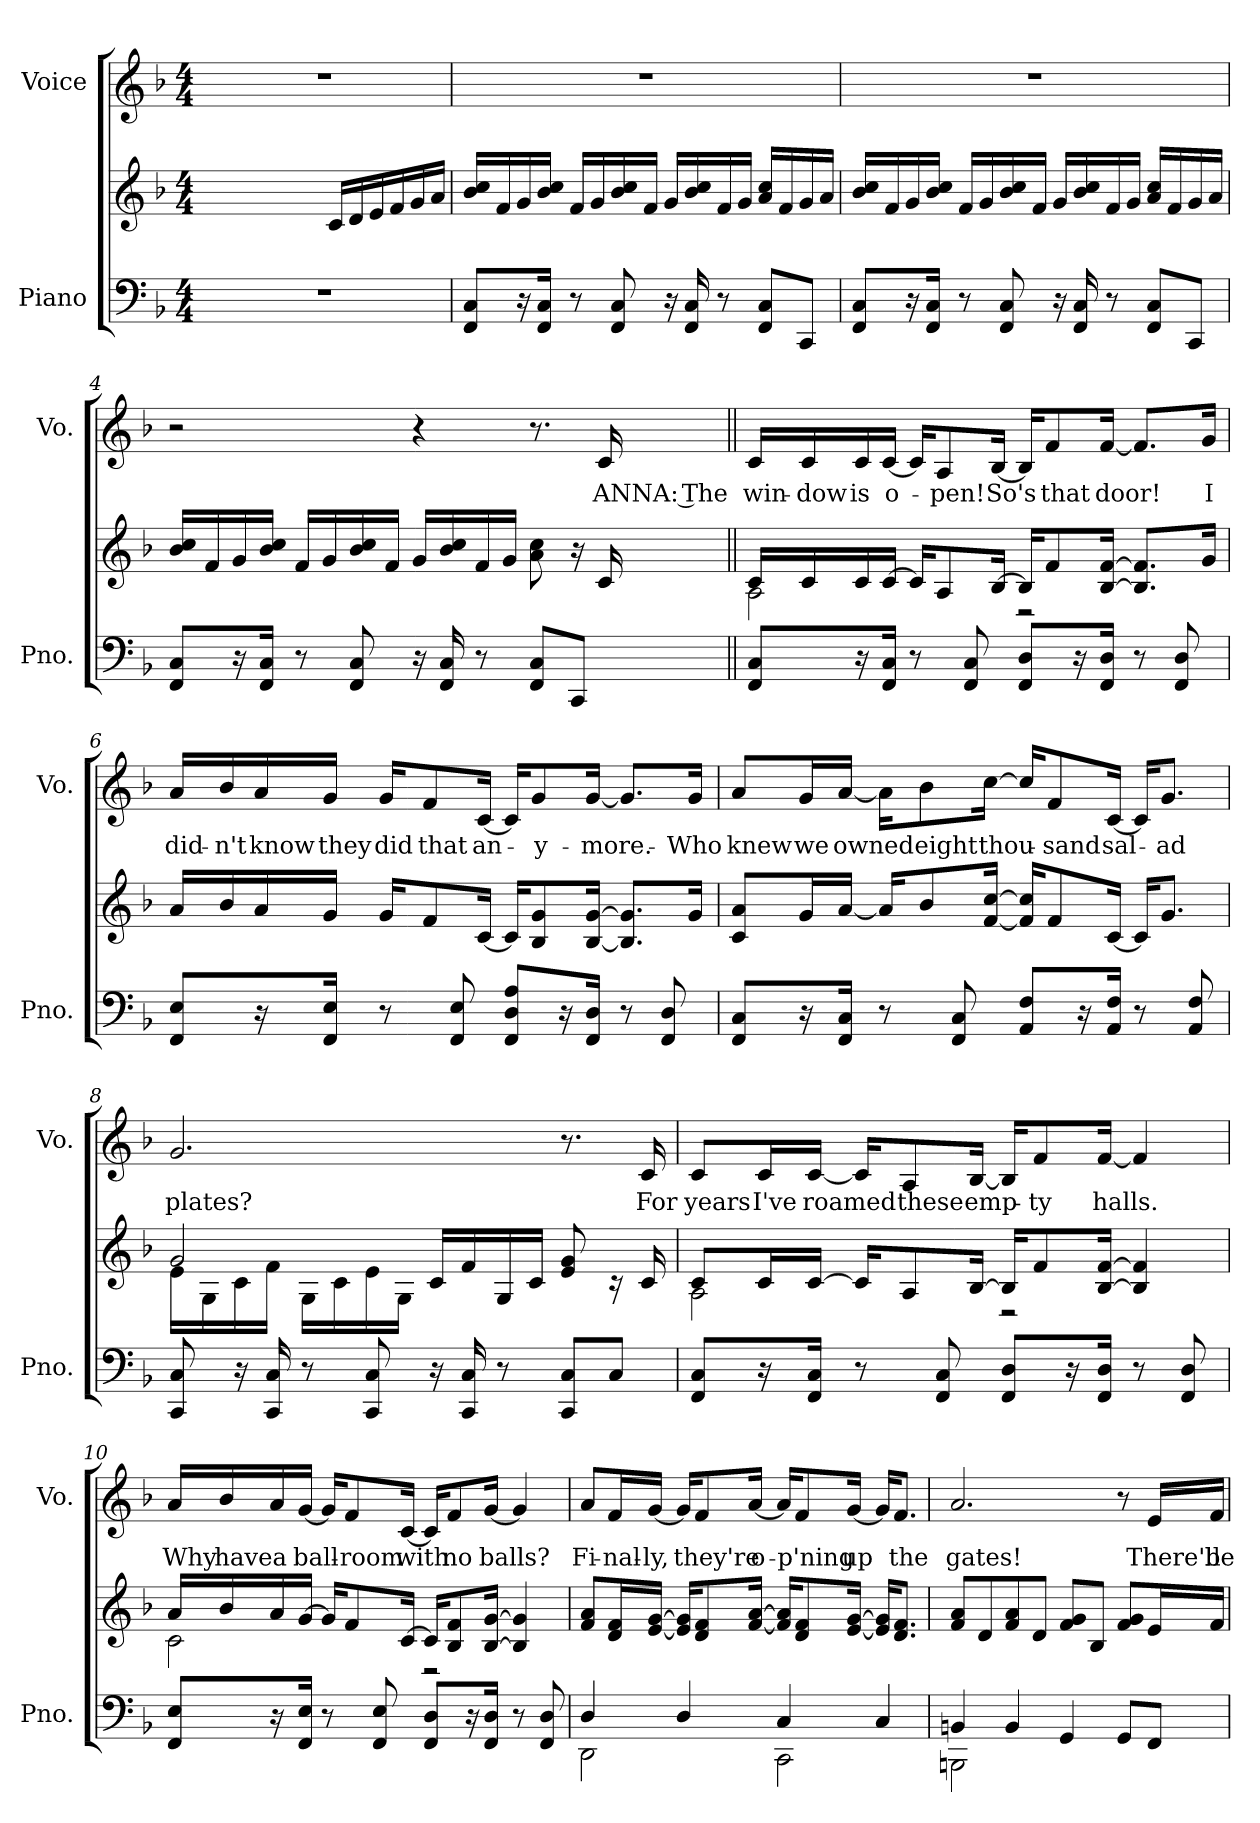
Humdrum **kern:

**kern	**kern	**kern	**text
*part2	*part2	*part1	*part1
*staff3	*staff2	*staff1	*staff1
*I"Piano	*	*I"Voice	*
*I'Pno.	*	*I'Vo.	*
*clefF4	*clefG2	*clefG2	*
*k[b-]	*k[b-]	*k[b-]	*
*M4/4	*M4/4	*M4/4	*
=1	=1	=1	=1
1r	4ryy	1r	.
.	4ryy	.	.
.	8ryy	.	.
.	16c/LL	.	.
.	16d/	.	.
.	16e/	.	.
.	16f/	.	.
.	16g/	.	.
.	16a/JJ	.	.
=2	=2	=2	=2
8FF/ 8C/L	16b-/ 16cc/LL	1r	.
.	16f/	.	.
16r	16g/	.	.
16FF/ 16C/Jk	16b-/ 16cc/JJ	.	.
8r	16f/LL	.	.
.	16g/	.	.
8FF/ 8C/	16b-/ 16cc/	.	.
.	16f/JJ	.	.
16r	16g/LL	.	.
16FF/ 16C/	16b-/ 16cc/	.	.
8r	16f/	.	.
.	16g/JJ	.	.
8FF/ 8C/L	16a/ 16cc/LL	.	.
.	16f/	.	.
8CC/J	16g/	.	.
.	16a/JJ	.	.
!!LO:LB:g=z
=3	=3	=3	=3
8FF/ 8C/L	16b-/ 16cc/LL	1r	.
.	16f/	.	.
16r	16g/	.	.
16FF/ 16C/Jk	16b-/ 16cc/JJ	.	.
8r	16f/LL	.	.
.	16g/	.	.
8FF/ 8C/	16b-/ 16cc/	.	.
.	16f/JJ	.	.
16r	16g/LL	.	.
16FF/ 16C/	16b-/ 16cc/	.	.
8r	16f/	.	.
.	16g/JJ	.	.
8FF/ 8C/L	16a/ 16cc/LL	.	.
.	16f/	.	.
8CC/J	16g/	.	.
.	16a/JJ	.	.
=4	=4	=4	=4
8FF/ 8C/L	16b-/ 16cc/LL	2r	.
.	16f/	.	.
16r	16g/	.	.
16FF/ 16C/Jk	16b-/ 16cc/JJ	.	.
8r	16f/LL	.	.
.	16g/	.	.
8FF/ 8C/	16b-/ 16cc/	.	.
.	16f/JJ	.	.
16r	16g/LL	4r	.
16FF/ 16C/	16b-/ 16cc/	.	.
8r	16f/	.	.
.	16g/JJ	.	.
8FF/ 8C/L	8a\ 8cc\	8.r	.
8CC/J	16r	.	.
!	!	!	!LO:LY:b
.	16c/	16c/	ANNA: The
!!LO:LB:g=z
=5||	=5||	=5||	=5||
*	*^	*	*
!	!	!	!	!LO:LY:b
8FF/ 8C/L	16c/LL	2A\	16c/LL	win-
!	!	!	!	!LO:LY:b
.	16c/	.	16c/	-dow
!	!	!	!	!LO:LY:b
16r	16c/	.	16c/	is
!	!	!	!	!LO:LY:b
16FF/ 16C/Jk	[16c/JJ	.	[16c/JJ	o-
8r	16c/KL]	.	16c/KL]	.
!	!	!	!	!LO:LY:b
.	8A/	.	8A/	-pen!
8FF/ 8C/	.	.	.	.
!	!	!	!	!LO:LY:b
.	[16B-/Jk	.	[16B-/Jk	So's
8FF/ 8D/L	16B-/KL]	2r	16B-/KL]	.
!	!	!	!	!LO:LY:b
.	8f/	.	8f/	that
16r	.	.	.	.
!	!	!	!	!LO:LY:b
16FF/ 16D/Jk	[16B-/ [16f/Jk	.	[16f/Jk	door!
8r	8.B-/] 8.f/]L	.	8.f/L]	.
8FF/ 8D/	.	.	.	.
!	!	!	!	!LO:LY:b
.	16g/Jk	.	16g/Jk	I
*	*v	*v	*	*
!!LO:PB:g=z
=6	=6	=6	=6
!	!	!	!LO:LY:b
8FF/ 8E/L	16a/LL	16a/LL	did-
!	!	!	!LO:LY:b
.	16b-/	16b-/	-n't
!	!	!	!LO:LY:b
16r	16a/	16a/	know
!	!	!	!LO:LY:b
16FF/ 16E/Jk	16g/JJ	16g/JJ	they
!	!	!	!LO:LY:b
8r	16g/KL	16g/KL	did
!	!	!	!LO:LY:b
.	8f/	8f/	that
8FF/ 8E/	.	.	.
!	!	!	!LO:LY:b
.	[16c/Jk	[16c/Jk	an-
8FF/ 8D/ 8A/L	16c/KL]	16c/KL]	.
!	!	!	!LO:LY:b
.	8B-/ 8g/	8g/	-y-
16r	.	.	.
!	!	!	!LO:LY:b
16FF/ 16D/Jk	[16B-/ [16g/Jk	[16g/Jk	more.-
8r	8.B-/] 8.g/]L	8.g/L]	.
8FF/ 8D/	.	.	.
!	!	!	!LO:LY:b
.	16g/Jk	16g/Jk	-Who
!!LO:LB:g=z
=7	=7	=7	=7
!	!	!	!LO:LY:b
8FF/ 8C/L	8c/ 8a/L	8a/L	knew
!	!	!	!LO:LY:b
16r	16g/L	16g/L	we
!	!	!	!LO:LY:b
16FF/ 16C/Jk	[16a/JJ	[16a/JJ	-owned
8r	16a/KL]	16a\KL]	.
!	!	!	!LO:LY:b
.	8b-/	8b-\	eight
8FF/ 8C/	.	.	.
!	!	!	!LO:LY:b
.	[16f/ [16cc/Jk	[16cc\Jk	thou-
8AA/ 8F/L	16f/] 16cc/]KL	16cc/KL]	.
!	!	!	!LO:LY:b
.	8f/	8f/	-sand
16r	.	.	.
!	!	!	!LO:LY:b
16AA/ 16F/Jk	[16c/Jk	[16c/Jk	sal-
8r	16c/KL]	16c/KL]	.
!	!	!	!LO:LY:b
.	8.g/J	8.g/J	-ad
8AA/ 8F/	.	.	.
=8	=8	=8	=8
*	*^	*	*
!	!	!	!	!LO:LY:b
8CC/ 8C/	16e\LL	2g/	2.g/	plates?
.	16G\	.	.	.
16r	16c\	.	.	.
16CC/ 16C/	16f\JJ	.	.	.
8r	16G\LL	.	.	.
.	16c\	.	.	.
8CC/ 8C/	16e\	.	.	.
.	16G\JJ	.	.	.
16r	16c/LL	2ryy	.	.
16CC/ 16C/	16f/	.	.	.
8r	16G/	.	.	.
.	16c/JJ	.	.	.
8CC/ 8C/L	8e/ 8g/	.	8.r	.
8C/J	16rc	.	.	.
!	!	!	!	!LO:LY:b
.	16c/	.	16c/	For
!!LO:LB:g=z
=9	=9	=9	=9	=9
!	!	!	!	!LO:LY:b
8FF/ 8C/L	8c/L	2A\	8c/L	years
!	!	!	!	!LO:LY:b
16r	16c/L	.	16c/L	I've
!	!	!	!	!LO:LY:b
16FF/ 16C/Jk	[16c/JJ	.	[16c/JJ	roamed
8r	16c/KL]	.	16c/KL]	.
!	!	!	!	!LO:LY:b
.	8A/	.	8A/	these
8FF/ 8C/	.	.	.	.
!	!	!	!	!LO:LY:b
.	[16B-/Jk	.	[16B-/Jk	emp-
8FF/ 8D/L	16B-/KL]	2r	16B-/KL]	.
!	!	!	!	!LO:LY:b
.	8f/	.	8f/	-ty
16r	.	.	.	.
!	!	!	!	!LO:LY:b
16FF/ 16D/Jk	[16B-/ [16f/Jk	.	[16f/Jk	halls.
8r	4B-/] 4f/]	.	4f/]	.
8FF/ 8D/	.	.	.	.
!!LO:LB:g=z
=10	=10	=10	=10	=10
!	!	!	!	!LO:LY:b
8FF/ 8E/L	16a/LL	2c\	16a/LL	Why
!	!	!	!	!LO:LY:b
.	16b-/	.	16b-/	have
!	!	!	!	!LO:LY:b
16r	16a/	.	16a/	a
!	!	!	!	!LO:LY:b
16FF/ 16E/Jk	[16g/JJ	.	[16g/JJ	ball-
8r	16g/KL]	.	16g/KL]	.
!	!	!	!	!LO:LY:b
.	8f/	.	8f/	-room
8FF/ 8E/	.	.	.	.
!	!	!	!	!LO:LY:b
.	[16c/Jk	.	[16c/Jk	with
8FF/ 8D/L	16c/KL]	2r	16c/KL]	.
!	!	!	!	!LO:LY:b
.	8B-/ 8f/	.	8f/	no
16r	.	.	.	.
!	!	!	!	!LO:LY:b
16FF/ 16D/Jk	[16B-/ [16g/Jk	.	[16g/Jk	balls?
8r	4B-/] 4g/]	.	4g/]	.
8FF/ 8D/	.	.	.	.
*	*v	*v	*	*
=11	=11	=11	=11
*^	*	*	*
!	!	!	!	!LO:LY:b
4D/	2DD\	8f/ 8a/L	8a/L	Fi-
!	!	!	!	!LO:LY:b
.	.	16d/ 16f/L	16f/L	-nal-
!	!	!	!	!LO:LY:b
.	.	[16e/ [16g/JJ	[16g/JJ	-ly,
4D/	.	16e/] 16g/]KL	16g/KL]	.
!	!	!	!	!LO:LY:b
.	.	8d/ 8f/	8f/	they're
!	!	!	!	!LO:LY:b
.	.	[16f/ [16a/Jk	[16a/Jk	o-
4C/	2CC\	16f/] 16a/]KL	16a/KL]	.
!	!	!	!	!LO:LY:b
.	.	8d/ 8f/	8f/	-p'ning
!	!	!	!	!LO:LY:b
.	.	[16e/ [16g/Jk	[16g/Jk	up
4C/	.	16e/] 16g/]KL	16g/KL]	.
!	!	!	!	!LO:LY:b
.	.	8.d/ 8.f/J	8.f/J	the
!!LO:PB:g=z
=12	=12	=12	=12	=12
!	!	!	!	!LO:LY:b
4BBn/	2BBBn\	8f/ 8a/L	2.a/	gates!
.	.	8d/	.	.
4BB/	.	8f/ 8a/	.	.
.	.	8d/J	.	.
4GG/	2ryy	8f/ 8g/L	.	.
.	.	8B-/J	.	.
8GG/L	.	8f/ 8g/L	8r	.
!	!	!	!	!LO:LY:b
8FF/J	.	16e/L	16e/LL	There'll
!	!	!	!	!LO:LY:b
.	.	16f/JJ	16f/JJ	be
*v	*v	*	*	*
=	=	=	=
*-	*-	*-	*-
